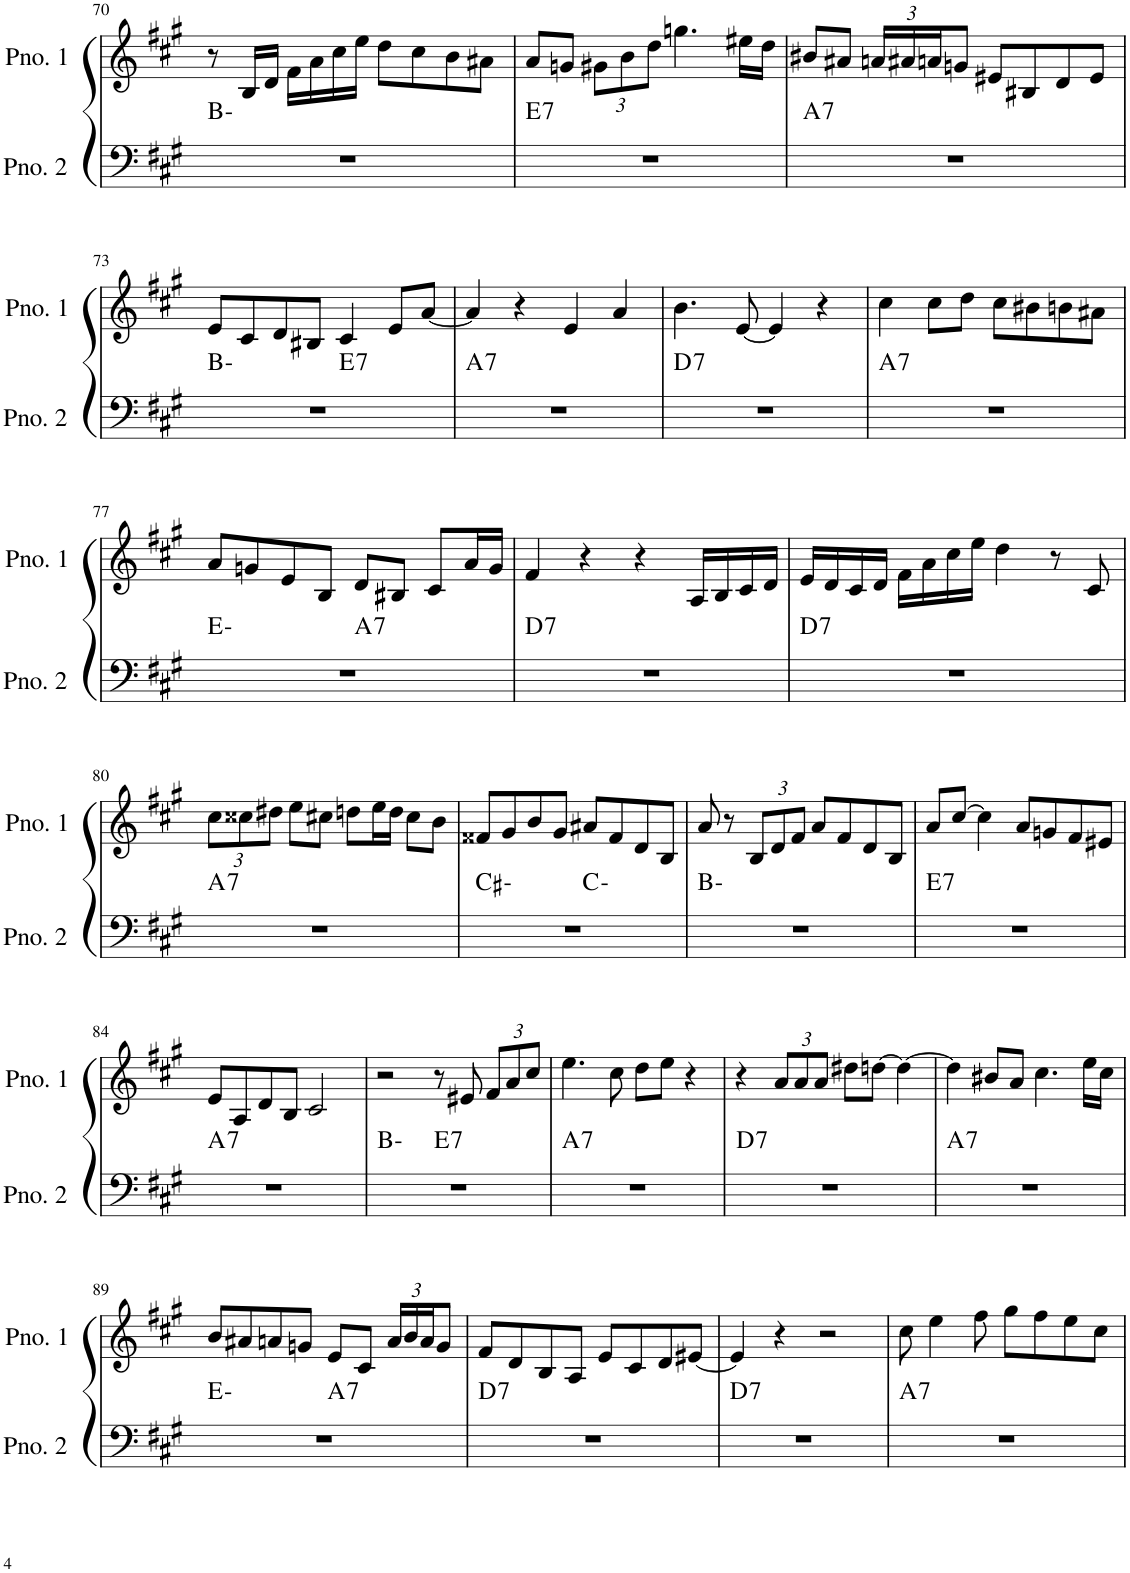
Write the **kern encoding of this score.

**kern	**harte	**kern
*part2	*part2	*part1
*staff2	*	*staff1
*I"ピアノ 2	*	*I"ピアノ 1
!!LO:PB:g=z
*clefF4	*	*clefG2
*k[f#c#g#]	*	*k[f#c#g#]
*M4/4	*	*M4/4
=70	=70	=70
1r	B:min	8r
.	.	16B/LL
.	.	16d/JJ
.	.	16f#\LL
.	.	16a\
.	.	16cc#\
.	.	16ee\JJ
.	.	8dd\L
.	.	8cc#\
.	.	8b\
.	.	8a#X\J
=71	=71	=71
!	!LO:H:kt=7	!
1r	E:7	8a/L
.	.	8gn/J
*	*	*Xbrackettup
.	.	12g#X\L
.	.	12b\
.	.	12dd\J
.	.	4.ggn\
.	.	16ee#X\LL
.	.	16dd\JJ
=72	=72	=72
!	!LO:H:kt=7	!
1r	A:7	8b#X/L
.	.	8a#X/J
.	.	24an/LL
.	.	24a#X/
.	.	24an/J
.	.	8gn/J
.	.	8e#X/L
.	.	8B#X/
.	.	8d/
.	.	8e#/J
!!LO:LB:g=z
=73	=73	=73
*^	*	*
1r	2ryy	B:min	8e/L
.	.	.	8c#/
.	.	.	8d/
.	.	.	8B#X/J
!	!	!LO:H:kt=7	!
.	2ryy	E:7	4c#/
.	.	.	8e/L
.	.	.	[8a/J
=74	=74	=74	=74
!	!	!LO:H:kt=7	!
*v	*v	*	*
1r	A:7	4a/]
.	.	4r
.	.	4e/
.	.	4a/
=75	=75	=75
!	!LO:H:kt=7	!
1r	D:7	4.b\
.	.	[8e/
.	.	4e/]
.	.	4r
=76	=76	=76
!	!LO:H:kt=7	!
1r	A:7	4cc#\
.	.	8cc#\L
.	.	8dd\J
.	.	8cc#\L
.	.	8b#X\
.	.	8bn\
.	.	8a#X\J
!!LO:LB:g=z
=77	=77	=77
*^	*	*
1r	2ryy	E:min	8a/L
.	.	.	8gn/
.	.	.	8e/
.	.	.	8B/J
!	!	!LO:H:kt=7	!
.	2ryy	A:7	8d/L
.	.	.	8B#X/J
.	.	.	8c#/L
.	.	.	16a/L
.	.	.	16g/JJ
=78	=78	=78	=78
!	!	!LO:H:kt=7	!
*v	*v	*	*
1r	D:7	4f#/
.	.	4r
.	.	4r
.	.	16A/LL
.	.	16B/
.	.	16c#/
.	.	16d/JJ
=79	=79	=79
!	!LO:H:kt=7	!
1r	D:7	16e/LL
.	.	16d/
.	.	16c#/
.	.	16d/JJ
.	.	16f#\LL
.	.	16a\
.	.	16cc#\
.	.	16ee\JJ
.	.	4dd\
.	.	8r
.	.	8c#/
!!LO:LB:g=z
=80	=80	=80
!	!LO:H:kt=7	!
1r	A:7	12cc#\L
.	.	12cc##X\
.	.	12dd#X\J
.	.	8ee\L
.	.	8cc#X\J
.	.	8ddn\L
.	.	16ee\L
.	.	16dd\JJ
.	.	8cc#\L
.	.	8b\J
=81	=81	=81
*^	*	*
1r	2ryy	C#:min	8f##X/L
.	.	.	8g#/
.	.	.	8b/
.	.	.	8g#/J
.	2ryy	C:min	8a#X/L
.	.	.	8f##/
.	.	.	8d/
.	.	.	8B/J
*v	*v	*	*
=82	=82	=82
1r	B:min	8a/
.	.	8r
.	.	12B/L
.	.	12d/
.	.	12f#/J
.	.	8a/L
.	.	8f#/
.	.	8d/
.	.	8B/J
=83	=83	=83
!	!LO:H:kt=7	!
1r	E:7	8a/L
.	.	[8cc#/J
.	.	4cc#\]
.	.	8a/L
.	.	8gn/
.	.	8f#/
.	.	8e#X/J
!!LO:LB:g=z
=84	=84	=84
!	!LO:H:kt=7	!
1r	A:7	8e/L
.	.	8A/
.	.	8d/
.	.	8B/J
.	.	2c#/
=85	=85	=85
*^	*	*
1r	2ryy	B:min	2r
!	!	!LO:H:kt=7	!
.	2ryy	E:7	8r
.	.	.	8e#X/
.	.	.	12f#/L
.	.	.	12a/
.	.	.	12cc#/J
=86	=86	=86	=86
!	!	!LO:H:kt=7	!
*v	*v	*	*
1r	A:7	4.ee\
.	.	8cc#\
.	.	8dd\L
.	.	8ee\J
.	.	4r
=87	=87	=87
!	!LO:H:kt=7	!
1r	D:7	4r
.	.	12a/L
.	.	12a/
.	.	12a/J
.	.	8dd#X\L
.	.	[8ddn\J
.	.	4dd\_
=88	=88	=88
!	!LO:H:kt=7	!
1r	A:7	4dd\]
.	.	8b#X/L
.	.	8a/J
.	.	4.cc#\
.	.	16ee\LL
.	.	16cc#\JJ
!!LO:LB:g=z
=89	=89	=89
*^	*	*
1r	2ryy	E:min	8b/L
.	.	.	8a#X/
.	.	.	8an/
.	.	.	8gn/J
!	!	!LO:H:kt=7	!
.	2ryy	A:7	8e/L
.	.	.	8c#/J
.	.	.	24a/LL
.	.	.	24b/
.	.	.	24a/J
.	.	.	8g/J
=90	=90	=90	=90
!	!	!LO:H:kt=7	!
*v	*v	*	*
1r	D:7	8f#/L
.	.	8d/
.	.	8B/
.	.	8A/J
.	.	8e/L
.	.	8c#/
.	.	8d/
.	.	[8e#X/J
=91	=91	=91
!	!LO:H:kt=7	!
1r	D:7	4e#/]
.	.	4r
.	.	2r
=92	=92	=92
!	!LO:H:kt=7	!
1r	A:7	8cc#\
.	.	4ee\
.	.	8ff#\
.	.	8gg#\L
.	.	8ff#\
.	.	8ee\
.	.	8cc#\J
=	=	=
*-	*-	*-
